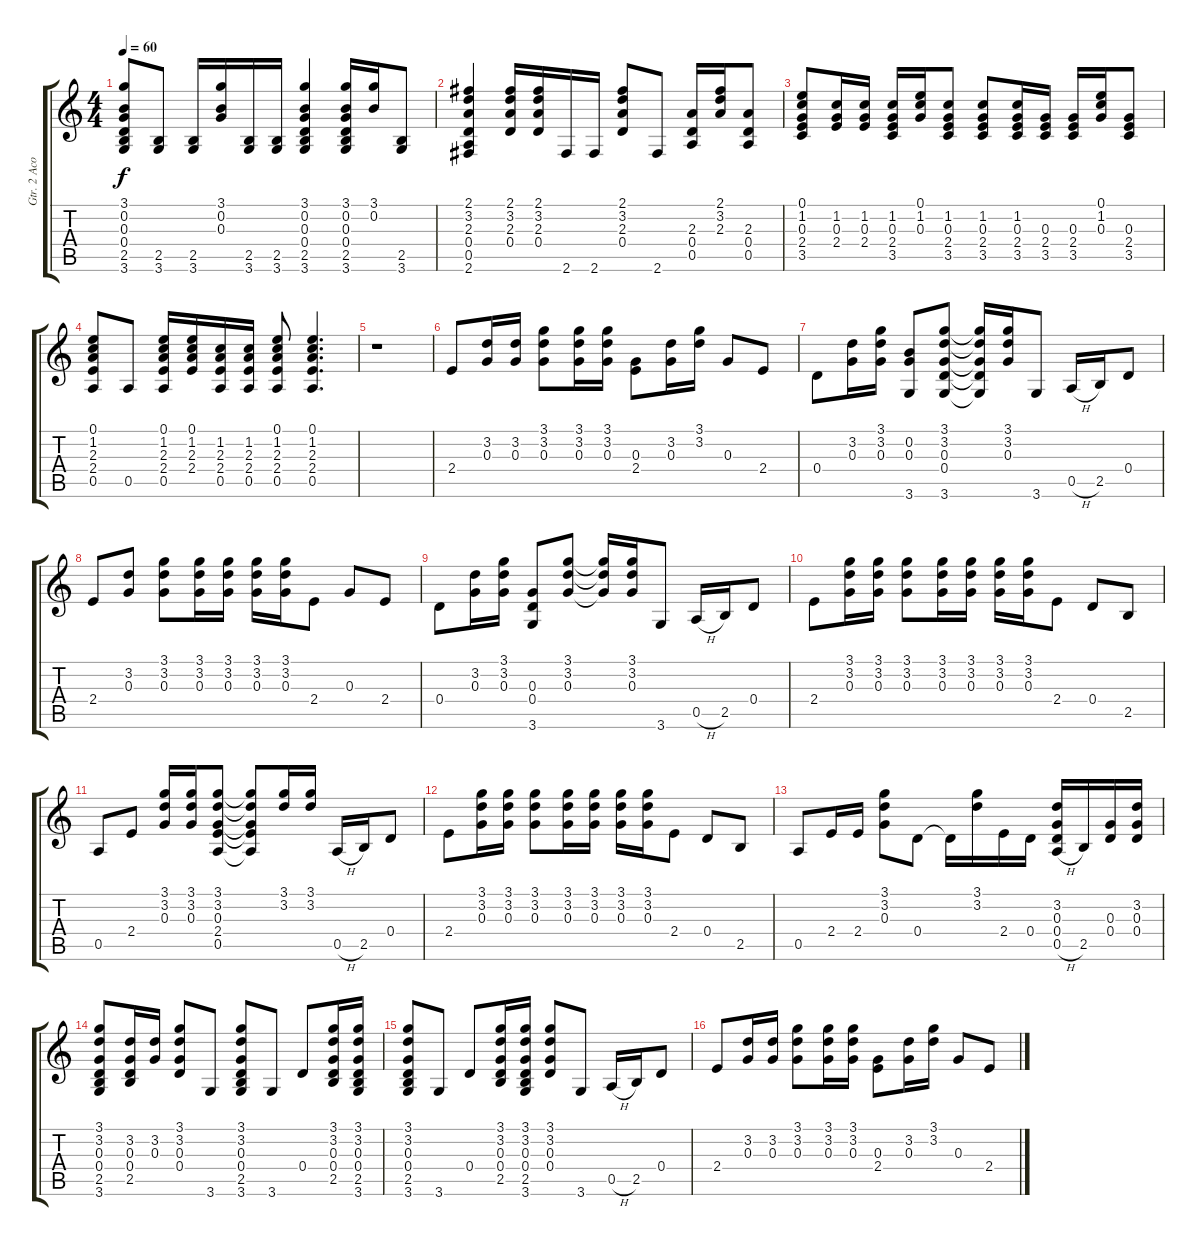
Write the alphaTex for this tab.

\track ("Gtr. 2 Acous." "Gtr. 2 Aco") {instrument acousticguitarsteel}
\staff {score tabs}
\tuning (E4 B3 G3 D3 A2 E2) {hide}
\ts (4 4)
\tempo 60
\clef g2
\ks c
(3.1 0.2 0.3 0.4 2.5 3.6).8{dy f} (2.5 3.6).8 (2.5 3.6).16 (3.1 0.2 0.3).16 (2.5 3.6).16 (2.5 3.6).16 (3.1 0.2 0.3 0.4 2.5 3.6).4 (3.1 0.2 0.3 0.4 2.5 3.6).16 (3.1 0.2).16 (2.5 3.6).8 |
(2.1 3.2 2.3 0.4 0.5 2.6).4 (2.1 3.2 2.3 0.4).16 (2.1 3.2 2.3 0.4).16 2.6.16 2.6.16 (2.1 3.2 2.3 0.4).8 2.6.8 (2.3 0.4 0.5).16 (2.1 3.2 2.3).16 (2.3 0.4 0.5).8 |
(0.1 1.2 0.3 2.4 3.5).8 (1.2 0.3 2.4).16 (1.2 0.3 2.4).16 (1.2 0.3 2.4 3.5).16 (0.1 1.2 0.3).16 (1.2 0.3 2.4 3.5).8 (1.2 0.3 2.4 3.5).8 (1.2 0.3 2.4 3.5).16 (0.3 2.4 3.5).16 (0.3 2.4 3.5).16 (0.1 1.2 0.3).16 (0.3 2.4 3.5).8 |
(0.1 1.2 2.3 2.4 0.5).8 0.5.8 (0.1 1.2 2.3 2.4 0.5).16 (0.1 1.2 2.3 2.4).16 (1.2 2.3 2.4 0.5).16 (1.2 2.3 2.4 0.5).16 (0.1 1.2 2.3 2.4 0.5).8 (0.1 1.2 2.3 2.4 0.5).4{d} |
r.1 |
2.4.8 (3.2 0.3).16 (3.2 0.3).16 (3.1 3.2 0.3).8 (3.1 3.2 0.3).16 (3.1 3.2 0.3).16 (0.3 2.4).8 (3.2 0.3).16 (3.1 3.2).16 0.3.8 2.4.8 |
0.4.8 (3.2 0.3).16 (3.1 3.2 0.3).16 (0.2 0.3 3.6).8 (3.1 3.2 0.3 0.4 3.6).8 (3.1{t} 3.2{t} 0.3{t} 0.4{t} 3.6{t}).16 (3.1 3.2 0.3).16 3.6.8 0.5{h}.16 2.5.16 0.4.8 |
2.4.8 (3.2 0.3).8 (3.1 3.2 0.3).8 (3.1 3.2 0.3).16 (3.1 3.2 0.3).16 (3.1 3.2 0.3).16 (3.1 3.2 0.3).16 2.4.8 0.3.8 2.4.8 |
0.4.8 (3.2 0.3).16 (3.1 3.2 0.3).16 (0.3 0.4 3.6).8 (3.1 3.2 0.3).8 (3.1{t} 3.2{t} 0.3{t}).16 (3.1 3.2 0.3).16 3.6.8 0.5{h}.16 2.5.16 0.4.8 |
2.4.8 (3.1 3.2 0.3).16 (3.1 3.2 0.3).16 (3.1 3.2 0.3).8 (3.1 3.2 0.3).16 (3.1 3.2 0.3).16 (3.1 3.2 0.3).16 (3.1 3.2 0.3).16 2.4.8 0.4.8 2.5.8 |
0.5.8 2.4.8 (3.1 3.2 0.3).16 (3.1 3.2 0.3).16 (3.1 3.2 0.3 2.4 0.5).8 (3.1{t} 3.2{t} 0.3{t} 2.4{t} 0.5{t}).8 (3.1 3.2).16 (3.1 3.2).16 0.5{h}.16 2.5.16 0.4.8 |
2.4.8 (3.1 3.2 0.3).16 (3.1 3.2 0.3).16 (3.1 3.2 0.3).8 (3.1 3.2 0.3).16 (3.1 3.2 0.3).16 (3.1 3.2 0.3).16 (3.1 3.2 0.3).16 2.4.8 0.4.8 2.5.8 |
0.5.8 2.4.16 2.4.16 (3.1 3.2 0.3).8 0.4.8 0.4{t}.16 (3.1 3.2).16 2.4.16 0.4.16 (3.2 0.3 0.4 0.5{h}).16 2.5.16 (0.3 0.4).16 (3.2 0.3 0.4).16 |
(3.1 3.2 0.3 0.4 2.5 3.6).8 (3.2 0.3 0.4 2.5).16 (3.2 0.3).16 (3.1 3.2 0.3 0.4).8 3.6.8 (3.1 3.2 0.3 0.4 2.5 3.6).8 3.6.8 0.4.8 (3.1 3.2 0.3 0.4 2.5).16 (3.1 3.2 0.3 0.4 2.5 3.6).16 |
(3.1 3.2 0.3 0.4 2.5 3.6).8 3.6.8 0.4.8 (3.1 3.2 0.3 0.4 2.5).16 (3.1 3.2 0.3 0.4 2.5 3.6).16 (3.1 3.2 0.3 0.4).8 3.6.8 0.5{h}.16 2.5.16 0.4.8 |
2.4.8 (3.2 0.3).16 (3.2 0.3).16 (3.1 3.2 0.3).8 (3.1 3.2 0.3).16 (3.1 3.2 0.3).16 (0.3 2.4).8 (3.2 0.3).16 (3.1 3.2).16 0.3.8 2.4.8
